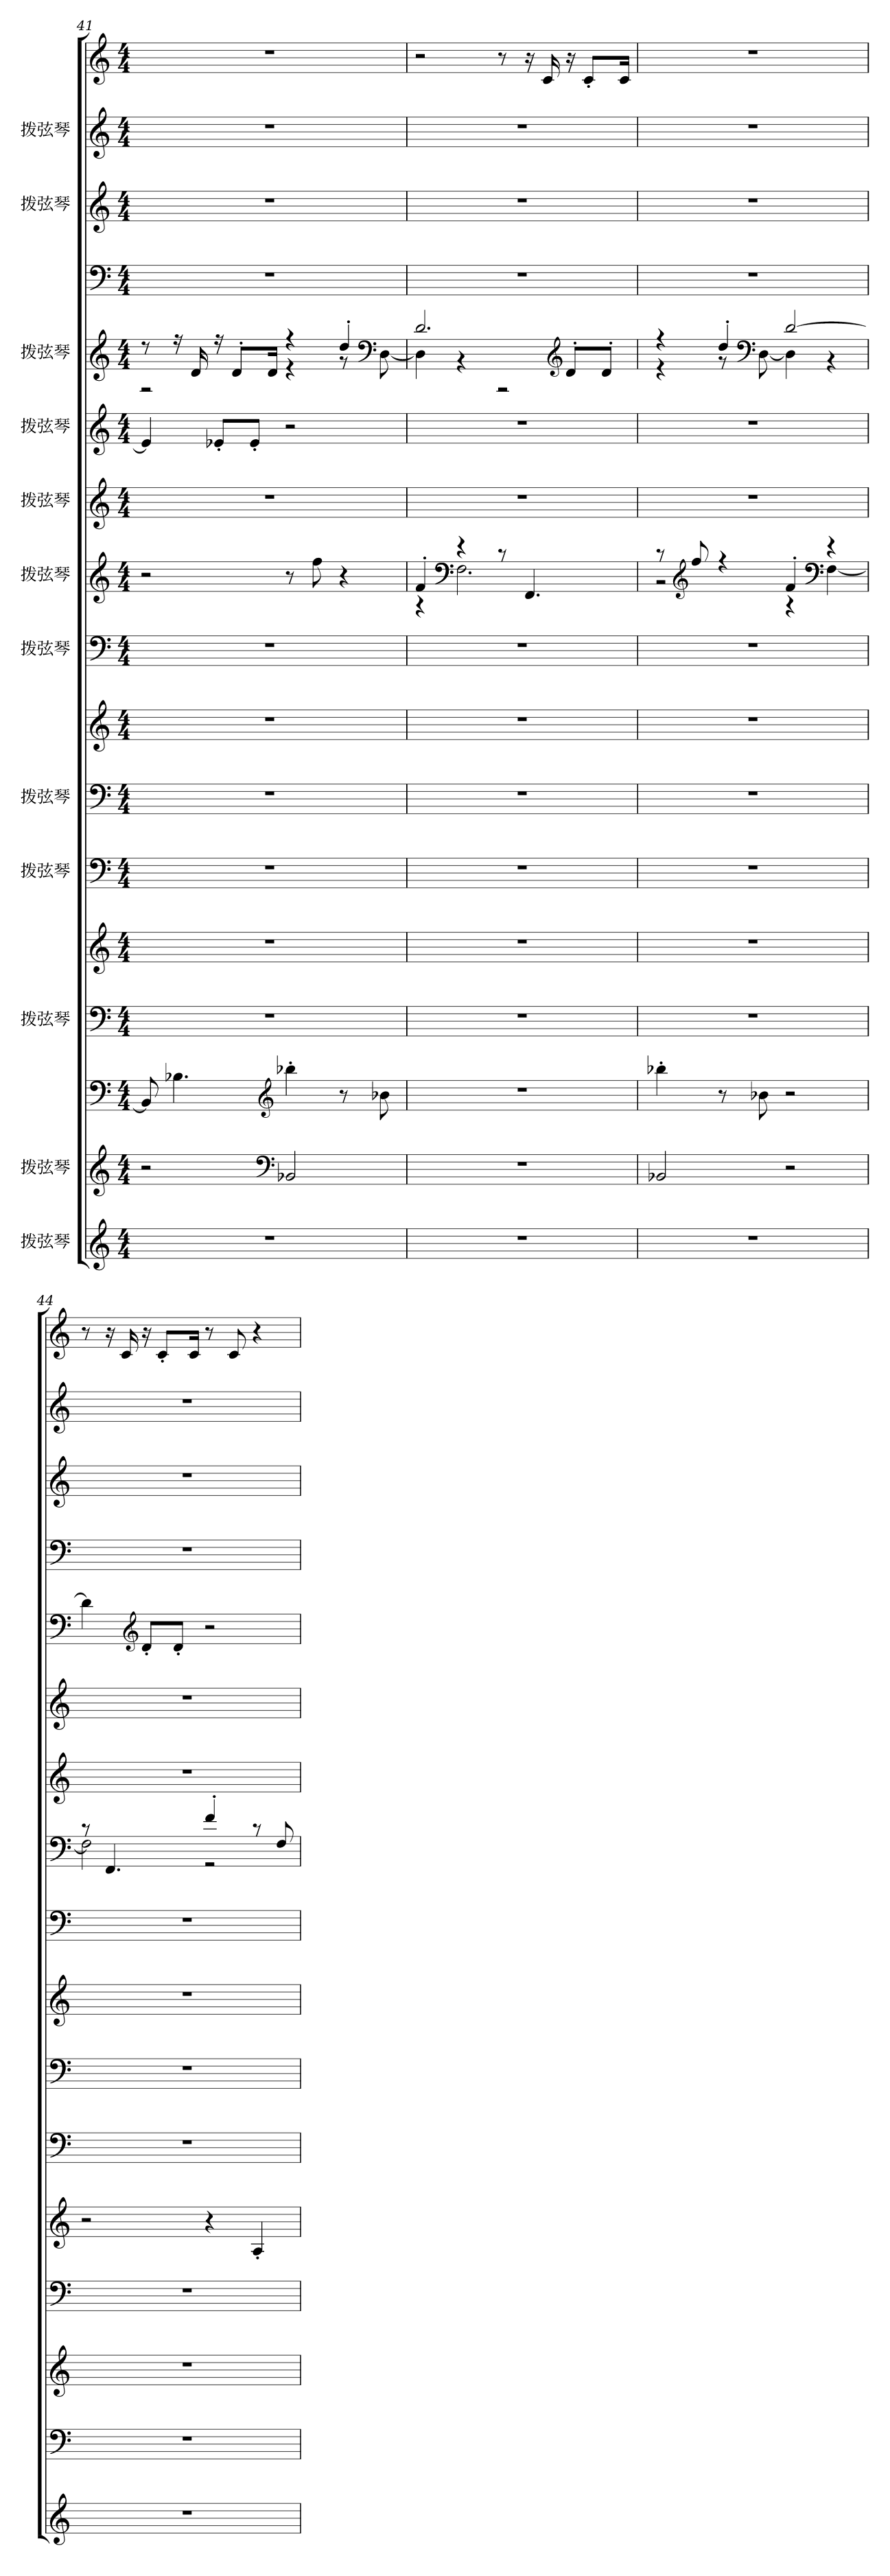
**kern	**kern	**kern	**kern	**kern	**kern	**kern	**kern	**kern	**kern	**kern	**kern	**kern	**kern	**kern	**kern	**kern
*part12	*part11	*part11	*part10	*part10	*part9	*part8	*part8	*part7	*part6	*part5	*part4	*part3	*part3	*part2	*part1	*part1
*staff17	*staff16	*staff15	*staff14	*staff13	*staff12	*staff11	*staff10	*staff9	*staff8	*staff7	*staff6	*staff5	*staff4	*staff3	*staff2	*staff1
*I"拨弦琴	*I"拨弦琴	*	*I"拨弦琴	*	*I"拨弦琴	*I"拨弦琴	*	*I"拨弦琴	*I"拨弦琴	*I"拨弦琴	*I"拨弦琴	*I"拨弦琴	*	*I"拨弦琴	*I"拨弦琴	*
*clefG2	*clefG2	*clefF4	*clefF4	*clefG2	*clefF4	*clefF4	*clefG2	*clefF4	*clefG2	*clefG2	*clefG2	*clefG2	*clefF4	*clefG2	*clefG2	*clefG2
*k[]	*k[]	*k[]	*k[]	*k[]	*k[]	*k[]	*k[]	*k[]	*k[]	*k[]	*k[]	*k[]	*k[]	*k[]	*k[]	*k[]
*M4/4	*M4/4	*M4/4	*M4/4	*M4/4	*M4/4	*M4/4	*M4/4	*M4/4	*M4/4	*M4/4	*M4/4	*M4/4	*M4/4	*M4/4	*M4/4	*M4/4
=41	=41	=41	=41	=41	=41	=41	=41	=41	=41	=41	=41	=41	=41	=41	=41	=41
*	*	*	*	*	*	*	*	*	*	*	*	*^	*	*	*	*
1r	2r	8BB-/]	1r	1r	1r	1r	1r	1r	2r	1r	4e-/]	8r	2r	1r	1r	1r	1r
.	.	4.B-X\	.	.	.	.	.	.	.	.	.	16r	.	.	.	.	.
.	.	.	.	.	.	.	.	.	.	.	.	16d/	.	.	.	.	.
.	.	.	.	.	.	.	.	.	.	.	8e-X'/L	16r	.	.	.	.	.
.	.	.	.	.	.	.	.	.	.	.	.	8d'/L	.	.	.	.	.
.	.	.	.	.	.	.	.	.	.	.	8e-'/J	.	.	.	.	.	.
.	.	.	.	.	.	.	.	.	.	.	.	16d/Jk	.	.	.	.	.
*	*clefF4	*clefG2	*	*	*	*	*	*	*	*	*	*	*	*	*	*	*
.	2BB-X/	4bb-X'\	.	.	.	.	.	.	8r	.	2r	4r	4r	.	.	.	.
.	.	.	.	.	.	.	.	.	8ff\	.	.	.	.	.	.	.	.
.	.	8r	.	.	.	.	.	.	4r	.	.	4dd'/	8r	.	.	.	.
*	*	*	*	*	*	*	*	*	*	*	*	*clefF4	*	*	*	*	*
.	.	8b-X\	.	.	.	.	.	.	.	.	.	.	[8D\	.	.	.	.
=42	=42	=42	=42	=42	=42	=42	=42	=42	=42	=42	=42	=42	=42	=42	=42	=42	=42
*	*	*	*	*	*	*	*	*	*^	*	*	*	*	*	*	*	*
1r	1r	1r	1r	1r	1r	1r	1r	1r	4f'/	4r	1r	1r	2.d/	4D\]	1r	1r	1r	2r
*	*	*	*	*	*	*	*	*	*clefF4	*	*	*	*	*	*	*	*	*
.	.	.	.	.	.	.	.	.	4r	2.F\	.	.	.	4r	.	.	.	.
.	.	.	.	.	.	.	.	.	8r	.	.	.	.	2r	.	.	.	8r
.	.	.	.	.	.	.	.	.	4.FF/	.	.	.	.	.	.	.	.	16r
.	.	.	.	.	.	.	.	.	.	.	.	.	.	.	.	.	.	16c/
*	*	*	*	*	*	*	*	*	*	*	*	*	*clefG2	*	*	*	*	*
.	.	.	.	.	.	.	.	.	.	.	.	.	8d'/L	.	.	.	.	16r
.	.	.	.	.	.	.	.	.	.	.	.	.	.	.	.	.	.	8c'/L
.	.	.	.	.	.	.	.	.	.	.	.	.	8d'/J	.	.	.	.	.
.	.	.	.	.	.	.	.	.	.	.	.	.	.	.	.	.	.	16c/Jk
!!LO:PB:g=z
=43	=43	=43	=43	=43	=43	=43	=43	=43	=43	=43	=43	=43	=43	=43	=43	=43	=43	=43
1r	2BB-X/	4bb-X'\	1r	1r	1r	1r	1r	1r	8r	2r	1r	1r	4r	4r	1r	1r	1r	1r
*	*	*	*	*	*	*	*	*	*clefG2	*	*	*	*	*	*	*	*	*
.	.	.	.	.	.	.	.	.	8ff/	.	.	.	.	.	.	.	.	.
.	.	8r	.	.	.	.	.	.	4r	.	.	.	4dd'/	8r	.	.	.	.
*	*	*	*	*	*	*	*	*	*	*	*	*	*clefF4	*	*	*	*	*
.	.	8b-X\	.	.	.	.	.	.	.	.	.	.	.	[8D\	.	.	.	.
.	2r	2r	.	.	.	.	.	.	4f'/	4r	.	.	[2d/	4D\]	.	.	.	.
*	*	*	*	*	*	*	*	*	*clefF4	*	*	*	*	*	*	*	*	*
.	.	.	.	.	.	.	.	.	4r	[4F\	.	.	.	4r	.	.	.	.
*	*	*	*	*	*	*	*	*	*	*	*	*	*v	*v	*	*	*	*
=44	=44	=44	=44	=44	=44	=44	=44	=44	=44	=44	=44	=44	=44	=44	=44	=44	=44
1r	1r	1r	1r	2r	1r	1r	1r	1r	8r	2F\]	1r	1r	4d\]	1r	1r	1r	8r
.	.	.	.	.	.	.	.	.	4.FF/	.	.	.	.	.	.	.	16r
.	.	.	.	.	.	.	.	.	.	.	.	.	.	.	.	.	16c/
*	*	*	*	*	*	*	*	*	*	*	*	*	*clefG2	*	*	*	*
.	.	.	.	.	.	.	.	.	.	.	.	.	8d'/L	.	.	.	16r
.	.	.	.	.	.	.	.	.	.	.	.	.	.	.	.	.	8c'/L
.	.	.	.	.	.	.	.	.	.	.	.	.	8d'/J	.	.	.	.
.	.	.	.	.	.	.	.	.	.	.	.	.	.	.	.	.	16c/Jk
.	.	.	.	4r	.	.	.	.	4f'/	2r	.	.	2r	.	.	.	8r
.	.	.	.	.	.	.	.	.	.	.	.	.	.	.	.	.	8c/
.	.	.	.	4A'/	.	.	.	.	8r	.	.	.	.	.	.	.	4r
.	.	.	.	.	.	.	.	.	8F/	.	.	.	.	.	.	.	.
*	*	*	*	*	*	*	*	*	*v	*v	*	*	*	*	*	*	*
=	=	=	=	=	=	=	=	=	=	=	=	=	=	=	=	=
*-	*-	*-	*-	*-	*-	*-	*-	*-	*-	*-	*-	*-	*-	*-	*-	*-
